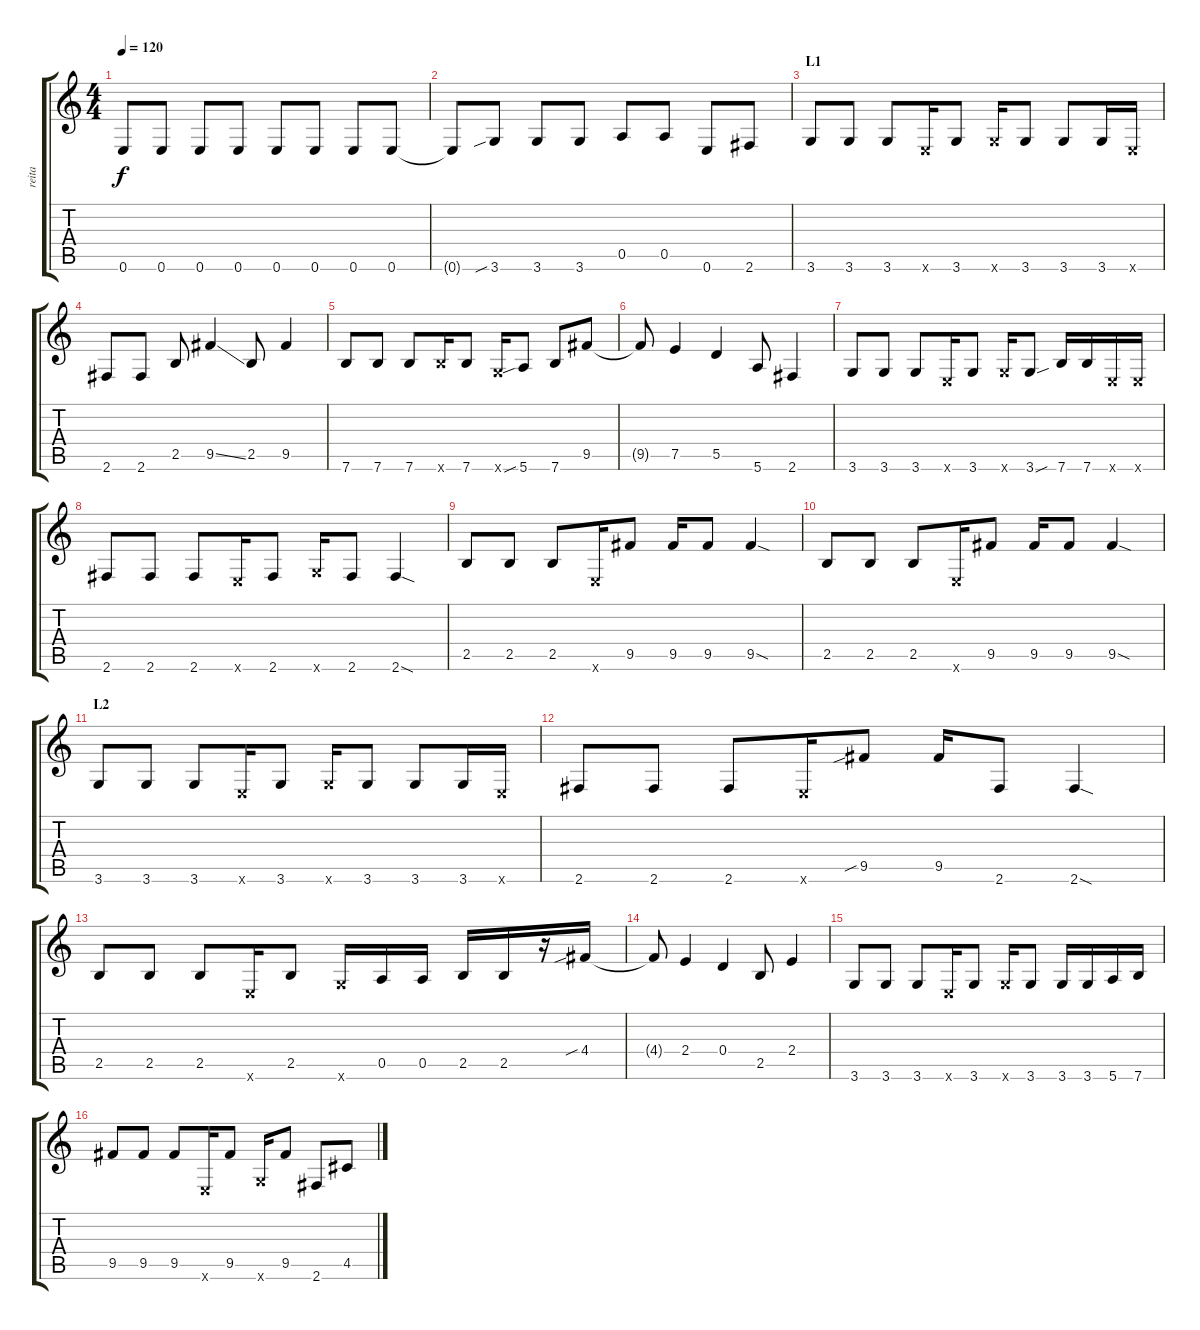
\track ("reita" "reita") {instrument electricbassfinger}
\staff {score tabs}
\tuning (E4 B3 G3 D3 A2 E2) {hide}
\ts (4 4)
\tempo 120
\clef g2
\ks c
0.6.8{dy f} 0.6.8 0.6.8 0.6.8 0.6.8 0.6.8 0.6.8 0.6.8 |
0.6{t}.8 3.6{sib}.8 3.6.8 3.6.8 0.5.8 0.5.8 0.6.8 2.6.8 |
\section ("" "L1")
3.6.8 3.6.8 3.6.8 0.6{x}.16 3.6.8 3.6{x}.16 3.6.8 3.6.8 3.6.16 0.6{x}.16 |
2.6.8 2.6.8 2.5.8 9.5{ss}.4 2.5.8 9.5.4 |
7.6.8 7.6.8 7.6.8 7.6{x}.16 7.6.8 3.6{x}.16 5.6{sib}.8 7.6.8 9.5.8 |
9.5{t}.8 7.5.4 5.5.4 5.6.8 2.6.4 |
3.6.8 3.6.8 3.6.8 0.6{x}.16 3.6.8 3.6{x}.16 3.6{sou}.8 7.6.16 7.6.16 0.6{x}.16 0.6{x}.16 |
2.6.8 2.6.8 2.6.8 0.6{x}.16 2.6.8 3.6{x}.16 2.6.8 2.6{sod}.4 |
2.5.8 2.5.8 2.5.8 0.6{x}.16 9.5.8 9.5.16 9.5.8 9.5{sod}.4 |
2.5.8 2.5.8 2.5.8 0.6{x}.16 9.5.8 9.5.16 9.5.8 9.5{sod}.4 |
\section ("" "L2")
3.6.8 3.6.8 3.6.8 0.6{x}.16 3.6.8 3.6{x}.16 3.6.8 3.6.8 3.6.16 0.6{x}.16 |
2.6.8 2.6.8 2.6.8 0.6{x}.16 9.5{sib}.8 9.5.16 2.6.8 2.6{sod}.4 |
2.5.8 2.5.8 2.5.8 0.6{x}.16 2.5.8 3.6{x}.16 0.5.16 0.5.16 2.5.16 2.5.16 r.16 4.4{sib}.16 |
4.4{t}.8 2.4.4 0.4.4 2.5.8 2.4.4 |
3.6.8 3.6.8 3.6.8 0.6{x}.16 3.6.8 3.6{x}.16 3.6.8 3.6.16 3.6.16 5.6.16 7.6.16 |
9.5.8 9.5.8 9.5.8 0.6{x}.16 9.5.8 3.6{x}.16 9.5.8 2.6.8 4.5.8
